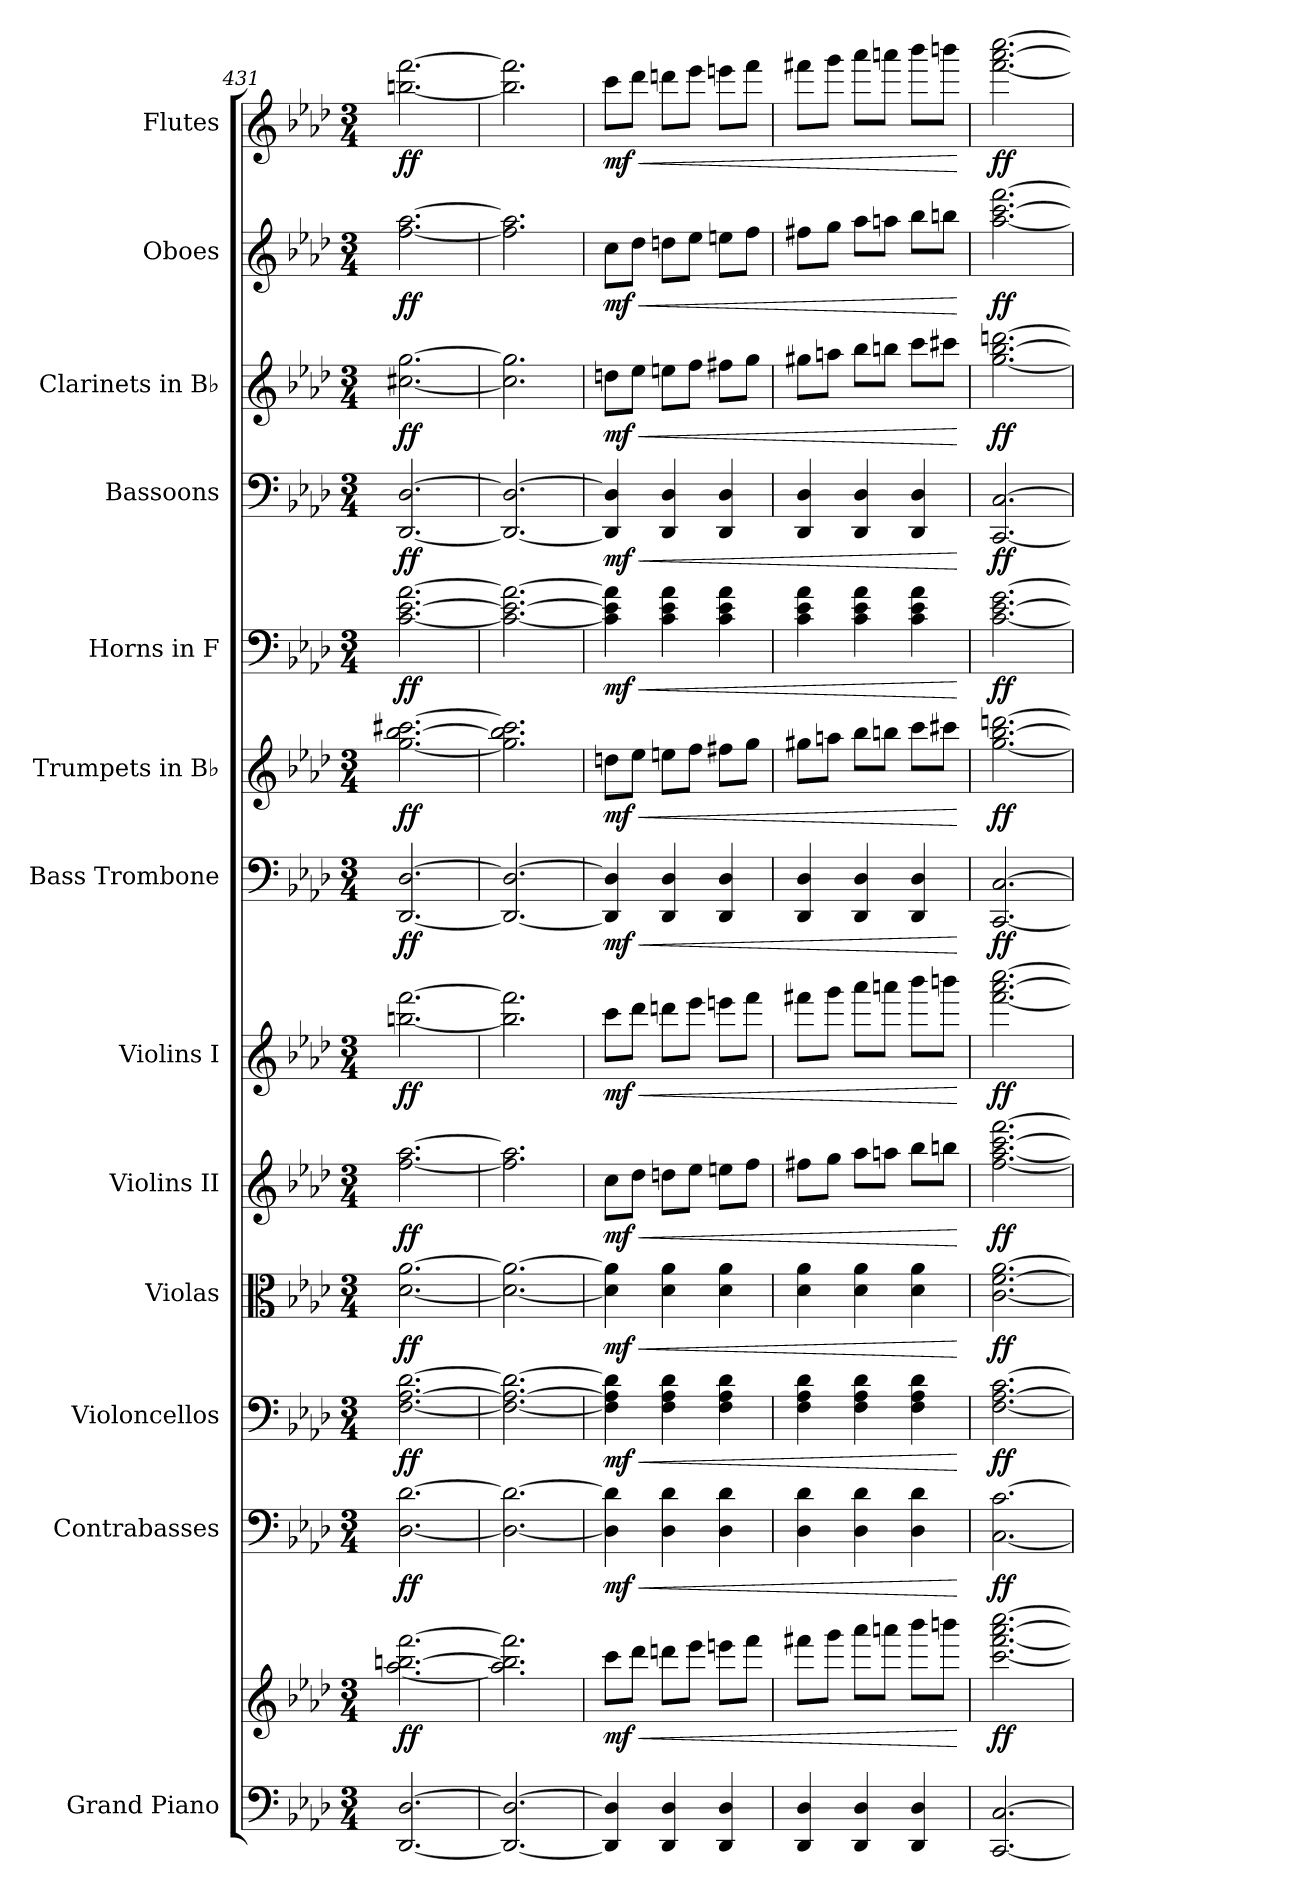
**kern	**kern	**dynam	**kern	**dynam	**kern	**dynam	**kern	**dynam	**kern	**dynam	**kern	**dynam	**kern	**dynam	**kern	**dynam	**kern	**dynam	**kern	**dynam	**kern	**dynam	**kern	**dynam	**kern	**dynam
*part13	*part13	*part13	*part12	*part12	*part11	*part11	*part10	*part10	*part9	*part9	*part8	*part8	*part7	*part7	*part6	*part6	*part5	*part5	*part4	*part4	*part3	*part3	*part2	*part2	*part1	*part1
*staff14	*staff13	*staff13/14	*staff12	*staff12	*staff11	*staff11	*staff10	*staff10	*staff9	*staff9	*staff8	*staff8	*staff7	*staff7	*staff6	*staff6	*staff5	*staff5	*staff4	*staff4	*staff3	*staff3	*staff2	*staff2	*staff1	*staff1
*I"Grand Piano	*	*	*I"Contrabasses	*	*I"Violoncellos	*	*I"Violas	*	*I"Violins II	*	*I"Violins I	*	*I"Bass Trombone	*	*I"Trumpets in B♭	*	*I"Horns in F	*	*I"Bassoons	*	*I"Clarinets in B♭	*	*I"Oboes	*	*I"Flutes	*
*I'Pno.	*	*	*I'Cb.	*	*I'Vc.	*	*I'Vla.	*	*I'Vln. II	*	*I'Vln. I	*	*I'B. Tbn.	*	*	*	*	*	*I'Bsn.	*	*	*	*I'Ob.	*	*I'Fl.	*
*clefF4	*clefG2	*	*clefF4	*	*clefF4	*	*clefC3	*	*clefG2	*	*clefG2	*	*clefF4	*	*clefG2	*	*clefF4	*	*clefF4	*	*clefG2	*	*clefG2	*	*clefG2	*
*	*	*	*ITrd7c12	*	*	*	*	*	*	*	*	*	*	*	*ITrd1c2	*	*ITrd4c7	*	*	*	*ITrd1c2	*	*	*	*	*
*k[b-e-a-d-]	*k[b-e-a-d-]	*	*k[b-e-a-d-]	*	*k[b-e-a-d-]	*	*k[b-e-a-d-]	*	*k[b-e-a-d-]	*	*k[b-e-a-d-]	*	*k[b-e-a-d-]	*	*k[b-e-a-d-g-c-]	*	*k[b-e-a-d-g-]	*	*k[b-e-a-d-]	*	*k[b-e-a-d-g-c-]	*	*k[b-e-a-d-]	*	*k[b-e-a-d-]	*
*M3/4	*M3/4	*	*M3/4	*	*M3/4	*	*M3/4	*	*M3/4	*	*M3/4	*	*M3/4	*	*M3/4	*	*M3/4	*	*M3/4	*	*M3/4	*	*M3/4	*	*M3/4	*
=431	=431	=431	=431	=431	=431	=431	=431	=431	=431	=431	=431	=431	=431	=431	=431	=431	=431	=431	=431	=431	=431	=431	=431	=431	=431	=431
!	!	!LO:DY:b	!	!LO:DY:b	!	!LO:DY:b	!	!LO:DY:b	!	!LO:DY:b	!	!LO:DY:b	!	!LO:DY:b	!	!LO:DY:b	!	!LO:DY:b	!	!LO:DY:b	!	!LO:DY:b	!	!LO:DY:b	!	!LO:DY:b
[2.DD-/ [2.D-/	[2.aa-\ [2.bbn\ [2.fff\	ff	[2.DD-\ [2.D-\	ff	[2.F\ [2.A-\ [2.d-\	ff	[2.d-\ [2.a-\	ff	[2.ff\ [2.aa-\	ff	[2.bbn\ [2.fff\	ff	[2.DD-/ [2.D-/	ff	[2.ff\ [2.aa-\ [2.bbn\	ff	[2.F\ [2.A-\ [2.d-\	ff	[2.DD-/ [2.D-/	ff	[2.bn\ [2.ff\	ff	[2.ff\ [2.aa-\	ff	[2.bbn\ [2.fff\	ff
=432	=432	=432	=432	=432	=432	=432	=432	=432	=432	=432	=432	=432	=432	=432	=432	=432	=432	=432	=432	=432	=432	=432	=432	=432	=432	=432
2.DD-/_ 2.D-/_	2.aa-\] 2.bb\] 2.fff\]	.	2.DD-\_ 2.D-\_	.	2.F\_ 2.A-\_ 2.d-\_	.	2.d-\_ 2.a-\_	.	2.ff\] 2.aa-\]	.	2.bb\] 2.fff\]	.	2.DD-/_ 2.D-/_	.	2.ff\] 2.aa-\] 2.bb\]	.	2.F\_ 2.A-\_ 2.d-\_	.	2.DD-/_ 2.D-/_	.	2.b\] 2.ff\]	.	2.ff\] 2.aa-\]	.	2.bb\] 2.fff\]	.
!!LO:PB:g=z
=433	=433	=433	=433	=433	=433	=433	=433	=433	=433	=433	=433	=433	=433	=433	=433	=433	=433	=433	=433	=433	=433	=433	=433	=433	=433	=433
!	!	!LO:HP:b	!	!LO:HP:b	!	!LO:HP:b	!	!LO:HP:b	!	!LO:HP:b	!	!LO:HP:b	!	!LO:HP:b	!	!LO:HP:b	!	!LO:HP:b	!	!LO:HP:b	!	!LO:HP:b	!	!LO:HP:b	!	!LO:HP:b
!	!	!LO:DY:n=1:b	!	!LO:DY:n=1:b	!	!LO:DY:n=1:b	!	!LO:DY:n=1:b	!	!LO:DY:n=1:b	!	!LO:DY:n=1:b	!	!LO:DY:n=1:b	!	!LO:DY:n=1:b	!	!LO:DY:n=1:b	!	!LO:DY:n=1:b	!	!LO:DY:n=1:b	!	!LO:DY:n=1:b	!	!LO:DY:n=1:b
4DD-/] 4D-/]	8ccc\L	< mf	4DD-\] 4D-\]	< mf	4F\] 4A-\] 4d-\]	< mf	4d-\] 4a-\]	< mf	8cc\L	< mf	8ccc\L	< mf	4DD-/] 4D-/]	< mf	8ccn\L	< mf	4F\] 4A-\] 4d-\]	< mf	4DD-/] 4D-/]	< mf	8ccn\L	< mf	8cc\L	< mf	8ccc\L	< mf
.	8ddd-\J	.	.	.	.	.	.	.	8dd-\J	.	8ddd-\J	.	.	.	8dd-\J	.	.	.	.	.	8dd-\J	.	8dd-\J	.	8ddd-\J	.
4DD-/ 4D-/	8dddn\L	.	4DD-\ 4D-\	.	4F\ 4A-\ 4d-\	.	4d-\ 4a-\	.	8ddn\L	.	8dddn\L	.	4DD-/ 4D-/	.	8ddn\L	.	4F\ 4A-\ 4d-\	.	4DD-/ 4D-/	.	8ddn\L	.	8ddn\L	.	8dddn\L	.
.	8eee-\J	.	.	.	.	.	.	.	8ee-\J	.	8eee-\J	.	.	.	8ee-\J	.	.	.	.	.	8ee-\J	.	8ee-\J	.	8eee-\J	.
4DD-/ 4D-/	8eeen\L	.	4DD-\ 4D-\	.	4F\ 4A-\ 4d-\	.	4d-\ 4a-\	.	8een\L	.	8eeen\L	.	4DD-/ 4D-/	.	8een\L	.	4F\ 4A-\ 4d-\	.	4DD-/ 4D-/	.	8een\L	.	8een\L	.	8eeen\L	.
.	8fff\J	.	.	.	.	.	.	.	8ff\J	.	8fff\J	.	.	.	8ff\J	.	.	.	.	.	8ff\J	.	8ff\J	.	8fff\J	.
=434	=434	=434	=434	=434	=434	=434	=434	=434	=434	=434	=434	=434	=434	=434	=434	=434	=434	=434	=434	=434	=434	=434	=434	=434	=434	=434
4DD-/ 4D-/	8fff#X\L	.	4DD-\ 4D-\	.	4F\ 4A-\ 4d-\	.	4d-\ 4a-\	.	8ff#X\L	.	8fff#X\L	.	4DD-/ 4D-/	.	8ff#X\L	.	4F\ 4A-\ 4d-\	.	4DD-/ 4D-/	.	8ff#X\L	.	8ff#X\L	.	8fff#X\L	.
.	8ggg\J	.	.	.	.	.	.	.	8gg\J	.	8ggg\J	.	.	.	8ggn\J	.	.	.	.	.	8ggn\J	.	8gg\J	.	8ggg\J	.
4DD-/ 4D-/	8aaa-\L	.	4DD-\ 4D-\	.	4F\ 4A-\ 4d-\	.	4d-\ 4a-\	.	8aa-\L	.	8aaa-\L	.	4DD-/ 4D-/	.	8aa-\L	.	4F\ 4A-\ 4d-\	.	4DD-/ 4D-/	.	8aa-\L	.	8aa-\L	.	8aaa-\L	.
.	8aaan\J	.	.	.	.	.	.	.	8aan\J	.	8aaan\J	.	.	.	8aan\J	.	.	.	.	.	8aan\J	.	8aan\J	.	8aaan\J	.
4DD-/ 4D-/	8bbb-\L	.	4DD-\ 4D-\	.	4F\ 4A-\ 4d-\	.	4d-\ 4a-\	.	8bb-\L	.	8bbb-\L	.	4DD-/ 4D-/	.	8bb-\L	.	4F\ 4A-\ 4d-\	.	4DD-/ 4D-/	.	8bb-\L	.	8bb-\L	.	8bbb-\L	.
.	8bbbn\J	.	.	.	.	.	.	.	8bbn\J	.	8bbbn\J	.	.	.	8bbn\J	.	.	.	.	.	8bbn\J	.	8bbn\J	.	8bbbn\J	.
.	.	[	.	[	.	[	.	[	.	[	.	[	.	[	.	[	.	[	.	[	.	[	.	[	.	[
=435	=435	=435	=435	=435	=435	=435	=435	=435	=435	=435	=435	=435	=435	=435	=435	=435	=435	=435	=435	=435	=435	=435	=435	=435	=435	=435
!	!	!LO:DY:b	!	!LO:DY:b	!	!LO:DY:b	!	!LO:DY:b	!	!LO:DY:b	!	!LO:DY:b	!	!LO:DY:b	!	!LO:DY:b	!	!LO:DY:b	!	!LO:DY:b	!	!LO:DY:b	!	!LO:DY:b	!	!LO:DY:b
[2.CC/ [2.C/	[2.ccc\ [2.fff\ [2.aaa-\ [2.cccc\	ff	[2.CC\ [2.C\	ff	[2.F\ [2.A-\ [2.c\	ff	[2.c\ [2.f\ [2.a-\	ff	[2.ff\ [2.aa-\ [2.ccc\ [2.fff\	ff	[2.fff\ [2.aaa-\ [2.cccc\	ff	[2.CC/ [2.C/	ff	[2.ff\ [2.aa-\ [2.cccn\	ff	[2.F\ [2.A-\ [2.c\	ff	[2.CC/ [2.C/	ff	[2.ff\ [2.aa-\ [2.cccn\	ff	[2.aa-\ [2.ccc\ [2.fff\	ff	[2.fff\ [2.aaa-\ [2.cccc\	ff
=	=	=	=	=	=	=	=	=	=	=	=	=	=	=	=	=	=	=	=	=	=	=	=	=	=	=
*-	*-	*-	*-	*-	*-	*-	*-	*-	*-	*-	*-	*-	*-	*-	*-	*-	*-	*-	*-	*-	*-	*-	*-	*-	*-	*-
